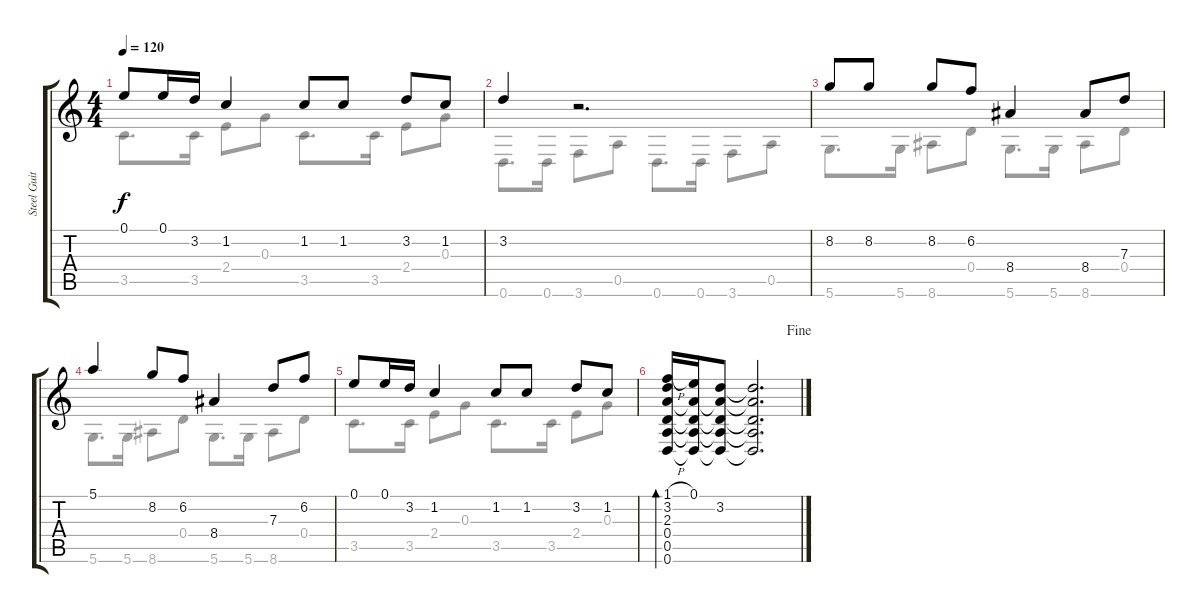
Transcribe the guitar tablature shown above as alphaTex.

\track ("Steel Guitar" "Steel Guit") {instrument acousticguitarsteel}
\staff {score tabs}
\tuning (E4 B3 G3 D3 A2 D2) {hide}
\voice
\ts (4 4)
\tempo 120
\clef g2
\ks c
0.1.8{dy f} 0.1.16 3.2.16 1.2.4 1.2.8 1.2.8 3.2.8 1.2.8 |
3.2.4 r.2{d} |
8.2.8 8.2.8 8.2.8 6.2.8 8.4.4 8.4.8 7.3.8 |
5.1.4 8.2.8 6.2.8 8.4.4 7.3.8 6.2.8 |
0.1.8 0.1.16 3.2.16 1.2.4 1.2.8 1.2.8 3.2.8 1.2.8 |
\jump fine
(1.1{h} 3.2 2.3 0.4 0.5 0.6).16{bd 60} (0.1 2.3{t} 0.4{t} 0.5{t} 0.6{t}).16 (3.2 2.3{t} 0.4{t} 0.5{t} 0.6{t}).8 (3.2{t} 2.3{t} 0.4{t} 0.5{t} 0.6{t}).2{d}
\voice
\clef g2
\ottava regular
\simile none
\ks c
3.5.8{d dy f} 3.5.16 2.4.8 0.3.8 3.5.8{d} 3.5.16 2.4.8 0.3.8 |
0.6.8{d} 0.6.16 3.6.8 0.5.8 0.6.8{d} 0.6.16 3.6.8 0.5.8 |
5.6.8{d} 5.6.16 8.6.8 0.4.8 5.6.8{d} 5.6.16 8.6.8 0.4.8 |
5.6.8{d} 5.6.16 8.6.8 0.4.8 5.6.8{d} 5.6.16 8.6.8 0.4.8 |
3.5.8{d} 3.5.16 2.4.8 0.3.8 3.5.8{d} 3.5.16 2.4.8 0.3.8 |
